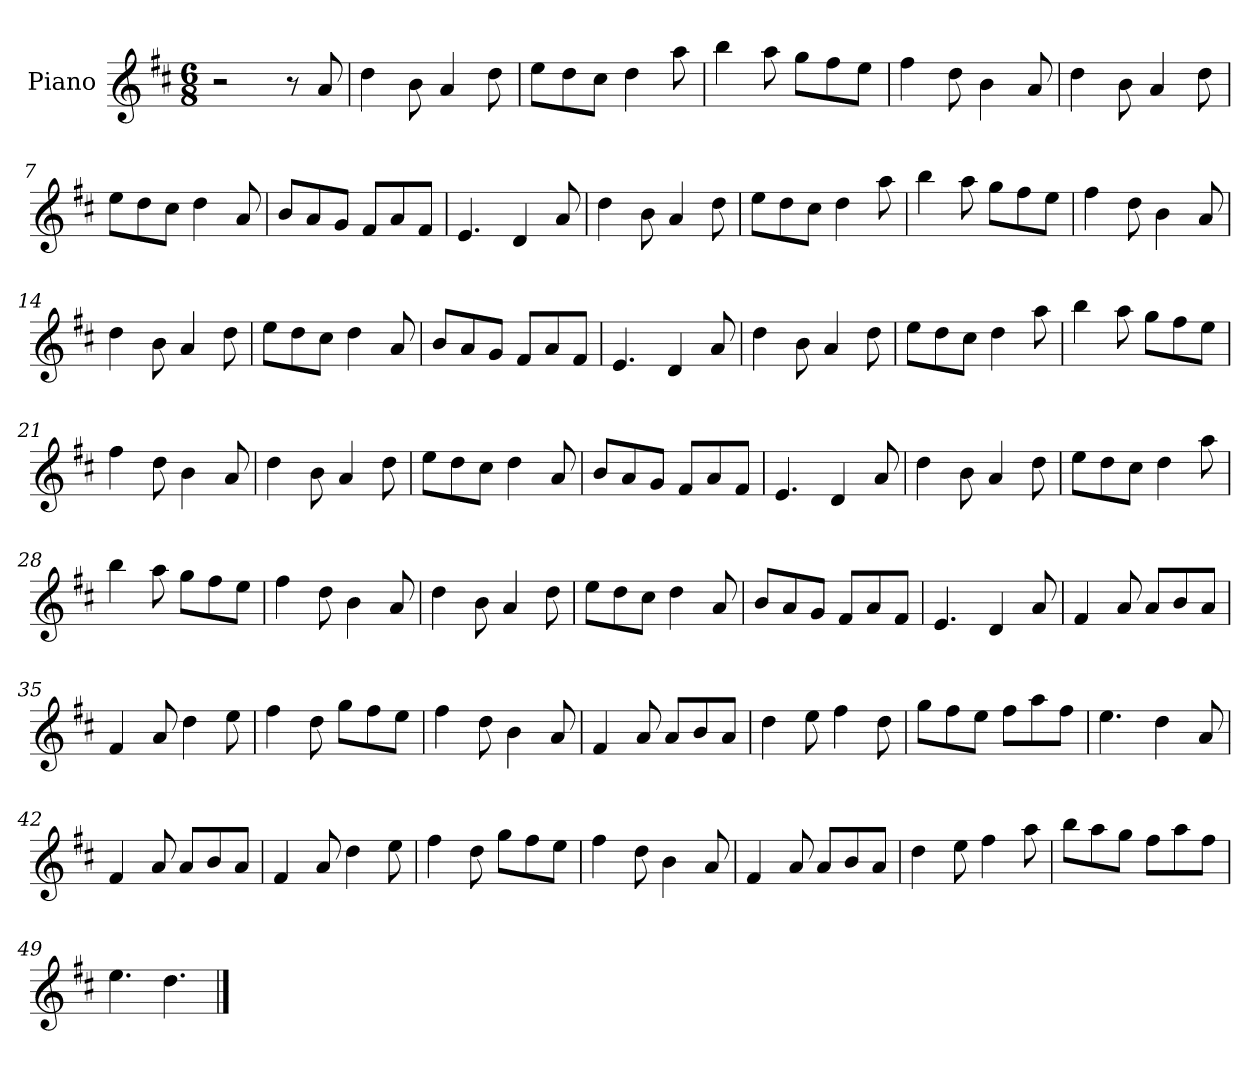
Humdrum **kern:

**kern
*part1
*staff1
*I"Piano
*I'Pno
*clefG2
*k[f#c#]
*M6/8
=1
2r
8r
8a/
=2
4dd\
8b\
4a/
8dd\
=3
8ee\L
8dd\
8cc#\J
4dd\
8aa\
=4
4bb\
8aa\
8gg\L
8ff#\
8ee\J
=5
4ff#\
8dd\
4b\
8a/
=6
4dd\
8b\
4a/
8dd\
=7
8ee\L
8dd\
8cc#\J
4dd\
8a/
=8
8b/L
8a/
8g/J
8f#/L
8a/
8f#/J
=9
4.e/
4d/
8a/
=10
4dd\
8b\
4a/
8dd\
=11
8ee\L
8dd\
8cc#\J
4dd\
8aa\
=12
4bb\
8aa\
8gg\L
8ff#\
8ee\J
=13
4ff#\
8dd\
4b\
8a/
=14
4dd\
8b\
4a/
8dd\
=15
8ee\L
8dd\
8cc#\J
4dd\
8a/
=16
8b/L
8a/
8g/J
8f#/L
8a/
8f#/J
=17
4.e/
4d/
8a/
=18
4dd\
8b\
4a/
8dd\
=19
8ee\L
8dd\
8cc#\J
4dd\
8aa\
=20
4bb\
8aa\
8gg\L
8ff#\
8ee\J
=21
4ff#\
8dd\
4b\
8a/
=22
4dd\
8b\
4a/
8dd\
=23
8ee\L
8dd\
8cc#\J
4dd\
8a/
=24
8b/L
8a/
8g/J
8f#/L
8a/
8f#/J
=25
4.e/
4d/
8a/
=26
4dd\
8b\
4a/
8dd\
=27
8ee\L
8dd\
8cc#\J
4dd\
8aa\
=28
4bb\
8aa\
8gg\L
8ff#\
8ee\J
=29
4ff#\
8dd\
4b\
8a/
=30
4dd\
8b\
4a/
8dd\
=31
8ee\L
8dd\
8cc#\J
4dd\
8a/
=32
8b/L
8a/
8g/J
8f#/L
8a/
8f#/J
=33
4.e/
4d/
8a/
=34
4f#/
8a/
8a/L
8b/
8a/J
=35
4f#/
8a/
4dd\
8ee\
=36
4ff#\
8dd\
8gg\L
8ff#\
8ee\J
=37
4ff#\
8dd\
4b\
8a/
=38
4f#/
8a/
8a/L
8b/
8a/J
=39
4dd\
8ee\
4ff#\
8dd\
=40
8gg\L
8ff#\
8ee\J
8ff#\L
8aa\
8ff#\J
=41
4.ee\
4dd\
8a/
=42
4f#/
8a/
8a/L
8b/
8a/J
=43
4f#/
8a/
4dd\
8ee\
=44
4ff#\
8dd\
8gg\L
8ff#\
8ee\J
=45
4ff#\
8dd\
4b\
8a/
=46
4f#/
8a/
8a/L
8b/
8a/J
=47
4dd\
8ee\
4ff#\
8aa\
=48
8bb\L
8aa\
8gg\J
8ff#\L
8aa\
8ff#\J
=49
4.ee\
4.dd\
==
*-
